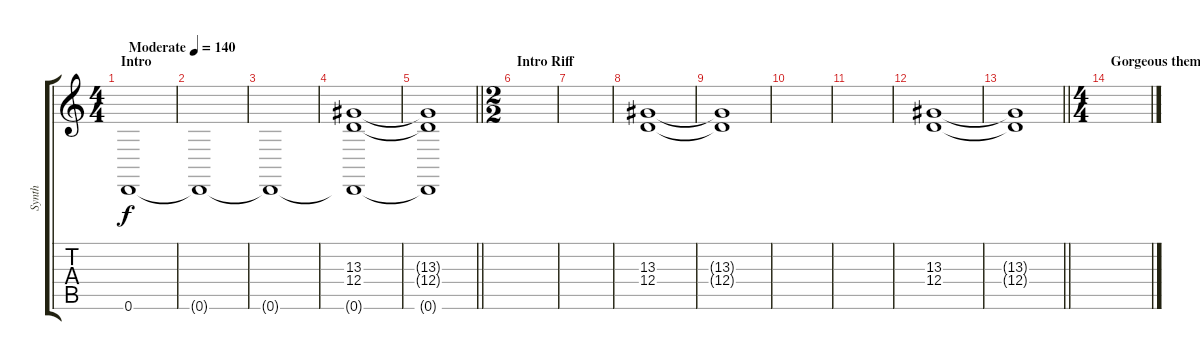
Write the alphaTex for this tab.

\track ("Synth" "Synth") {instrument lead2sawtooth}
\staff {score tabs}
\tuning (E4 B3 G3 D3 A2 D2) {hide}
\ts (4 4)
\section ("" "Intro")
\tempo (140 "Moderate")
\clef g2
\ks c
0.6.1{dy f balance 16 instrument pad3polysynth} |
0.6{t}.1 |
0.6{t}.1 |
(13.3 12.4 0.6{t}).1{volume 9 balance 0 instrument lead2sawtooth} |
\barLineRight lightlight
(13.3{t} 12.4{t} 0.6{t}).1 |
\ts (2 2)
\section ("" "Intro Riff")
|
|
(13.3 12.4).1{balance 16} |
(13.3{t} 12.4{t}).1 |
|
|
(13.3 12.4).1{balance 0} |
\barLineRight lightlight
(13.3{t} 12.4{t}).1 |
\ts (4 4)
\section ("" "Gorgeous theme")
